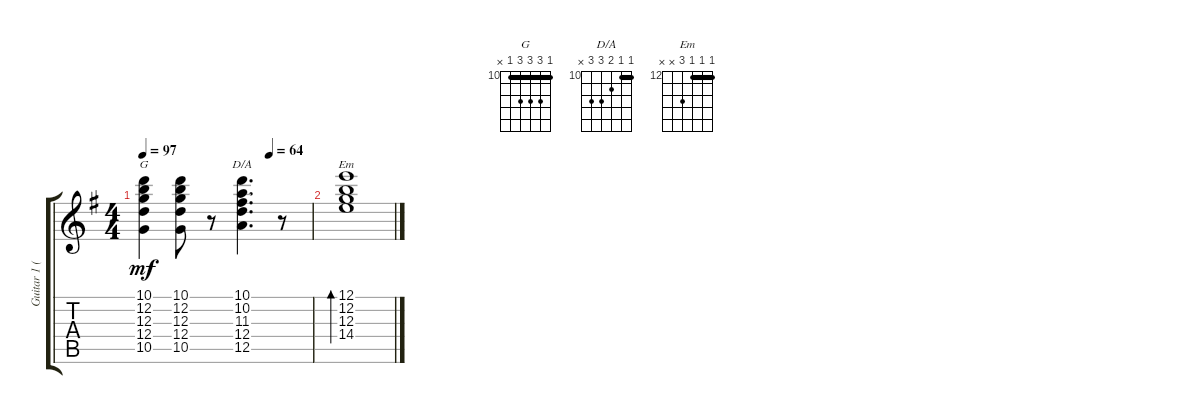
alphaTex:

\track ("Guitar 1 (slight dist.)" "Guitar 1 (") {instrument distortionguitar}
\staff {score tabs}
\tuning (E4 B3 G3 D3 A2 E2) {hide}
\chord ("G" 10 12 12 12 10 x) {firstfret 10 barre 10}
\chord ("D/A" 10 10 11 12 12 x) {firstfret 10 barre 10}
\chord ("Em" 12 12 12 14 x x) {firstfret 12 barre 12}
\ts (4 4)
\tempo 97
\tempo (64 0.75)
\clef g2
\ks eminor
(10.1 12.2 12.3 12.4 10.5).4{ch "G" dy mf} (10.1 12.2 12.3 12.4 10.5).8 r.8 (10.1 10.2 11.3 12.4 12.5).4{d ch "D/A"} r.8 |
(12.1 12.2 12.3 14.4).1{bd 240 ch "Em"}
